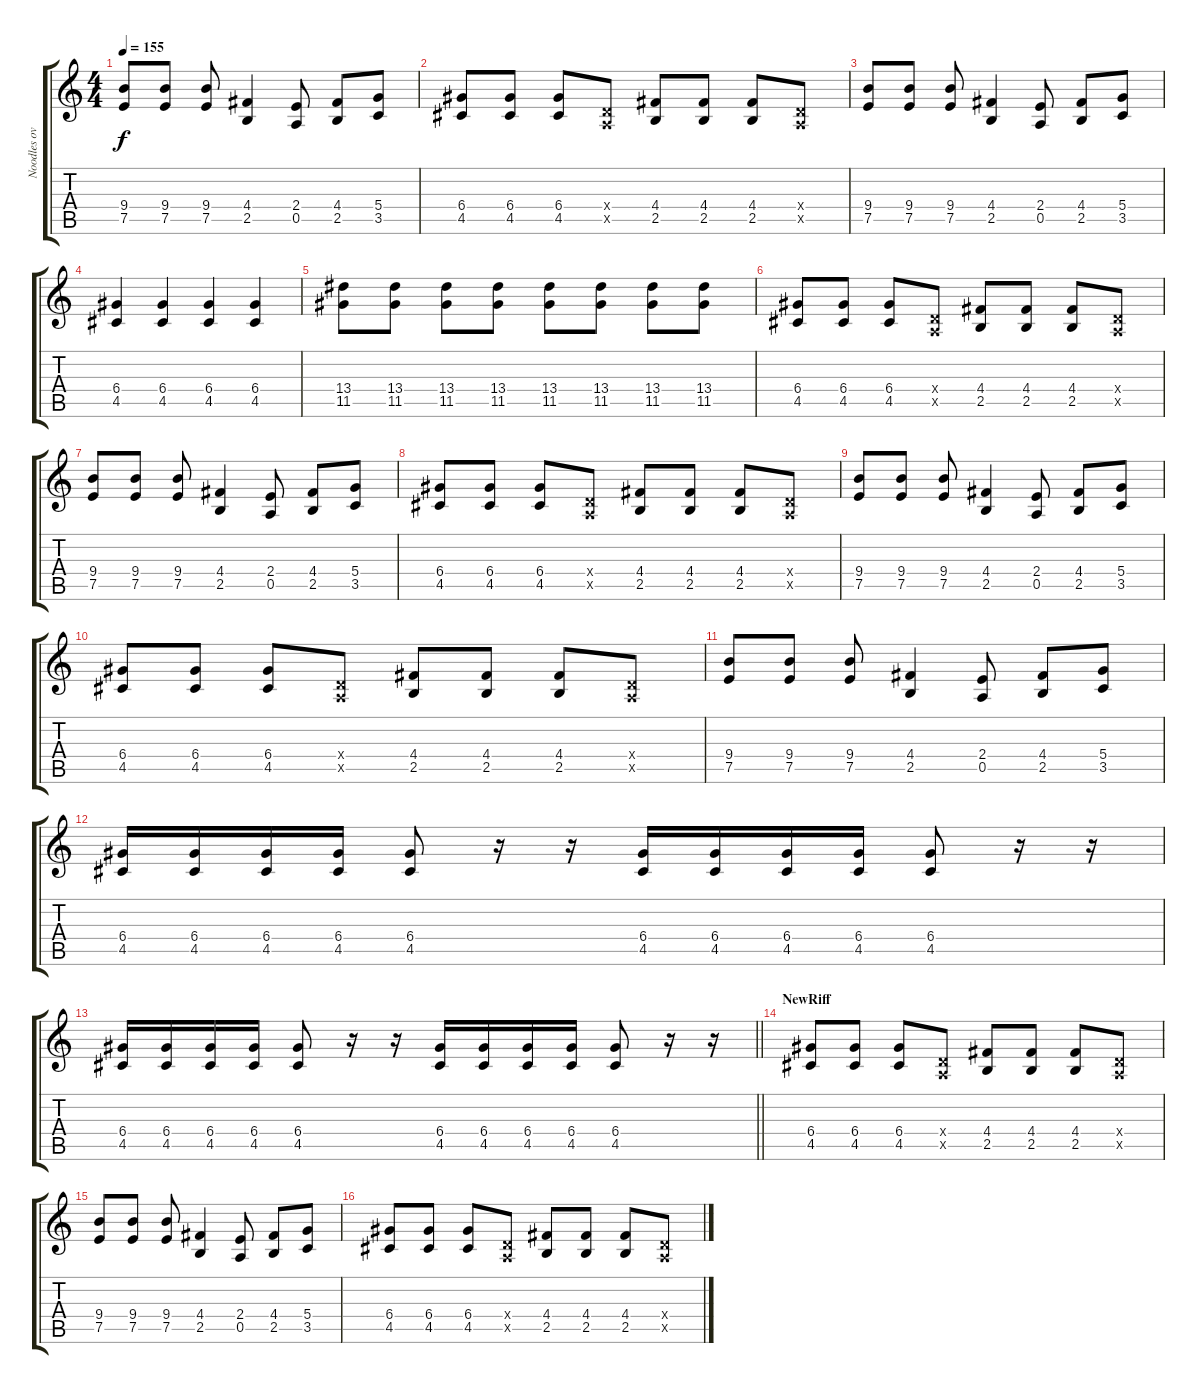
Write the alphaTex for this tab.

\track ("Noodles over" "Noodles ov") {instrument overdrivenguitar}
\staff {score tabs}
\tuning (E4 B3 G3 D3 A2 E2) {hide}
\ts (4 4)
\tempo 155
\clef g2
\ks c
(9.4 7.5).8{dy f} (9.4 7.5).8 (9.4 7.5).8 (4.4 2.5).4 (2.4 0.5).8 (4.4 2.5).8 (5.4 3.5).8 |
(6.4 4.5).8 (6.4 4.5).8 (6.4 4.5).8 (0.4{x} 0.5{x}).8 (4.4 2.5).8 (4.4 2.5).8 (4.4 2.5).8 (0.4{x} 0.5{x}).8 |
(9.4 7.5).8 (9.4 7.5).8 (9.4 7.5).8 (4.4 2.5).4 (2.4 0.5).8 (4.4 2.5).8 (5.4 3.5).8 |
(6.4 4.5).4 (6.4 4.5).4 (6.4 4.5).4 (6.4 4.5).4 |
(13.4 11.5).8 (13.4 11.5).8 (13.4 11.5).8 (13.4 11.5).8 (13.4 11.5).8 (13.4 11.5).8 (13.4 11.5).8 (13.4 11.5).8 |
(6.4 4.5).8 (6.4 4.5).8 (6.4 4.5).8 (0.4{x} 0.5{x}).8 (4.4 2.5).8 (4.4 2.5).8 (4.4 2.5).8 (0.4{x} 0.5{x}).8 |
(9.4 7.5).8 (9.4 7.5).8 (9.4 7.5).8 (4.4 2.5).4 (2.4 0.5).8 (4.4 2.5).8 (5.4 3.5).8 |
(6.4 4.5).8 (6.4 4.5).8 (6.4 4.5).8 (0.4{x} 0.5{x}).8 (4.4 2.5).8 (4.4 2.5).8 (4.4 2.5).8 (0.4{x} 0.5{x}).8 |
(9.4 7.5).8 (9.4 7.5).8 (9.4 7.5).8 (4.4 2.5).4 (2.4 0.5).8 (4.4 2.5).8 (5.4 3.5).8 |
(6.4 4.5).8 (6.4 4.5).8 (6.4 4.5).8 (0.4{x} 0.5{x}).8 (4.4 2.5).8 (4.4 2.5).8 (4.4 2.5).8 (0.4{x} 0.5{x}).8 |
(9.4 7.5).8 (9.4 7.5).8 (9.4 7.5).8 (4.4 2.5).4 (2.4 0.5).8 (4.4 2.5).8 (5.4 3.5).8 |
(6.4 4.5).16 (6.4 4.5).16 (6.4 4.5).16 (6.4 4.5).16 (6.4 4.5).8 r.16 r.16 (6.4 4.5).16 (6.4 4.5).16 (6.4 4.5).16 (6.4 4.5).16 (6.4 4.5).8 r.16 r.16 |
\barLineRight lightlight
(6.4 4.5).16 (6.4 4.5).16 (6.4 4.5).16 (6.4 4.5).16 (6.4 4.5).8 r.16 r.16 (6.4 4.5).16 (6.4 4.5).16 (6.4 4.5).16 (6.4 4.5).16 (6.4 4.5).8 r.16 r.16 |
\section ("" "NewRiff")
(6.4 4.5).8 (6.4 4.5).8 (6.4 4.5).8 (0.4{x} 0.5{x}).8 (4.4 2.5).8 (4.4 2.5).8 (4.4 2.5).8 (0.4{x} 0.5{x}).8 |
(9.4 7.5).8 (9.4 7.5).8 (9.4 7.5).8 (4.4 2.5).4 (2.4 0.5).8 (4.4 2.5).8 (5.4 3.5).8 |
(6.4 4.5).8 (6.4 4.5).8 (6.4 4.5).8 (0.4{x} 0.5{x}).8 (4.4 2.5).8 (4.4 2.5).8 (4.4 2.5).8 (0.4{x} 0.5{x}).8
